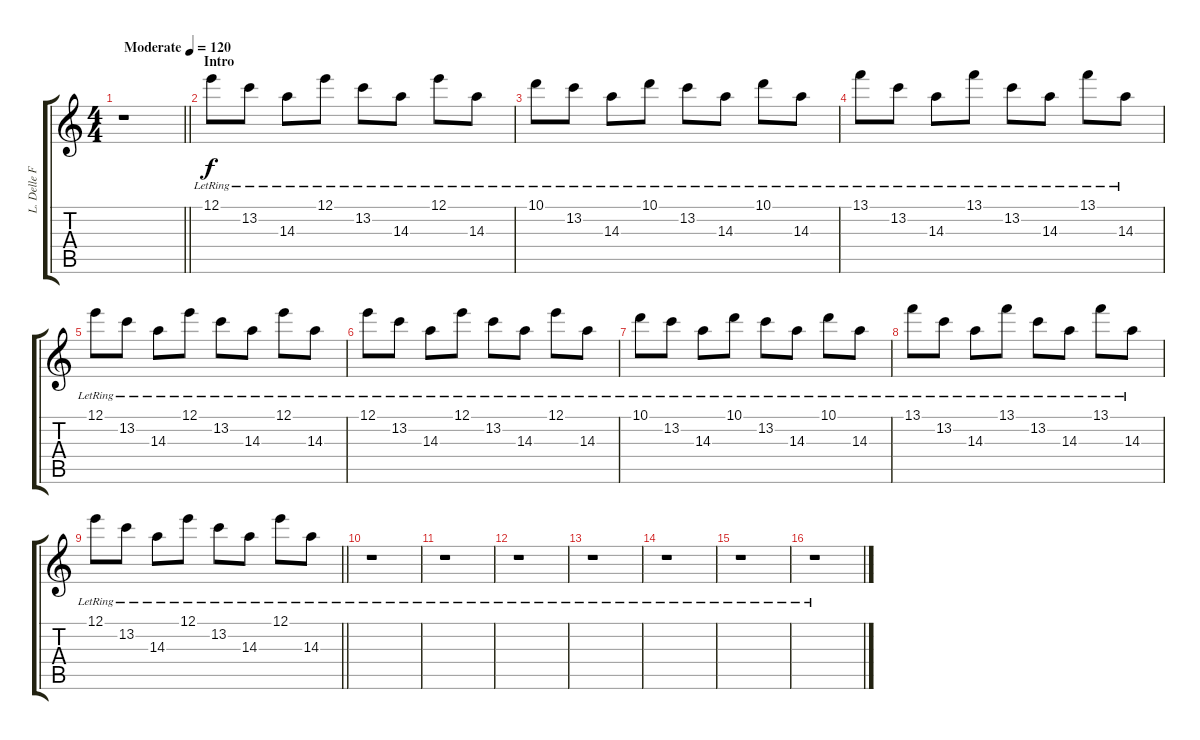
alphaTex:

\track ("L. Delle Fave (Clean Guitar L)" "L. Delle F") {instrument electricguitarclean}
\staff {score tabs}
\tuning (E4 B3 G3 D3 A2 E2) {hide}
\ts (4 4)
\tempo (120 "Moderate")
\clef g2
\barLineRight lightlight
\ks c
r.1{dy f instrument electricguitarclean} |
\section ("" "Intro")
12.1{lr}.8 13.2{lr}.8 14.3{lr}.8 12.1{lr}.8 13.2{lr}.8 14.3{lr}.8 12.1{lr}.8 14.3{lr}.8 |
10.1{lr}.8 13.2{lr}.8 14.3{lr}.8 10.1{lr}.8 13.2{lr}.8 14.3{lr}.8 10.1{lr}.8 14.3{lr}.8 |
13.1{lr}.8 13.2{lr}.8 14.3{lr}.8 13.1{lr}.8 13.2{lr}.8 14.3{lr}.8 13.1{lr}.8 14.3{lr}.8 |
12.1{lr}.8 13.2{lr}.8 14.3{lr}.8 12.1{lr}.8 13.2{lr}.8 14.3{lr}.8 12.1{lr}.8 14.3{lr}.8 |
12.1{lr}.8 13.2{lr}.8 14.3{lr}.8 12.1{lr}.8 13.2{lr}.8 14.3{lr}.8 12.1{lr}.8 14.3{lr}.8 |
10.1{lr}.8 13.2{lr}.8 14.3{lr}.8 10.1{lr}.8 13.2{lr}.8 14.3{lr}.8 10.1{lr}.8 14.3{lr}.8 |
13.1{lr}.8 13.2{lr}.8 14.3{lr}.8 13.1{lr}.8 13.2{lr}.8 14.3{lr}.8 13.1{lr}.8 14.3{lr}.8 |
\barLineRight lightlight
12.1{lr}.8 13.2{lr}.8 14.3{lr}.8 12.1{lr}.8 13.2{lr}.8 14.3{lr}.8 12.1{lr}.8 14.3{lr}.8 |
r.1 |
r.1 |
r.1 |
r.1 |
r.1 |
r.1 |
r.1
